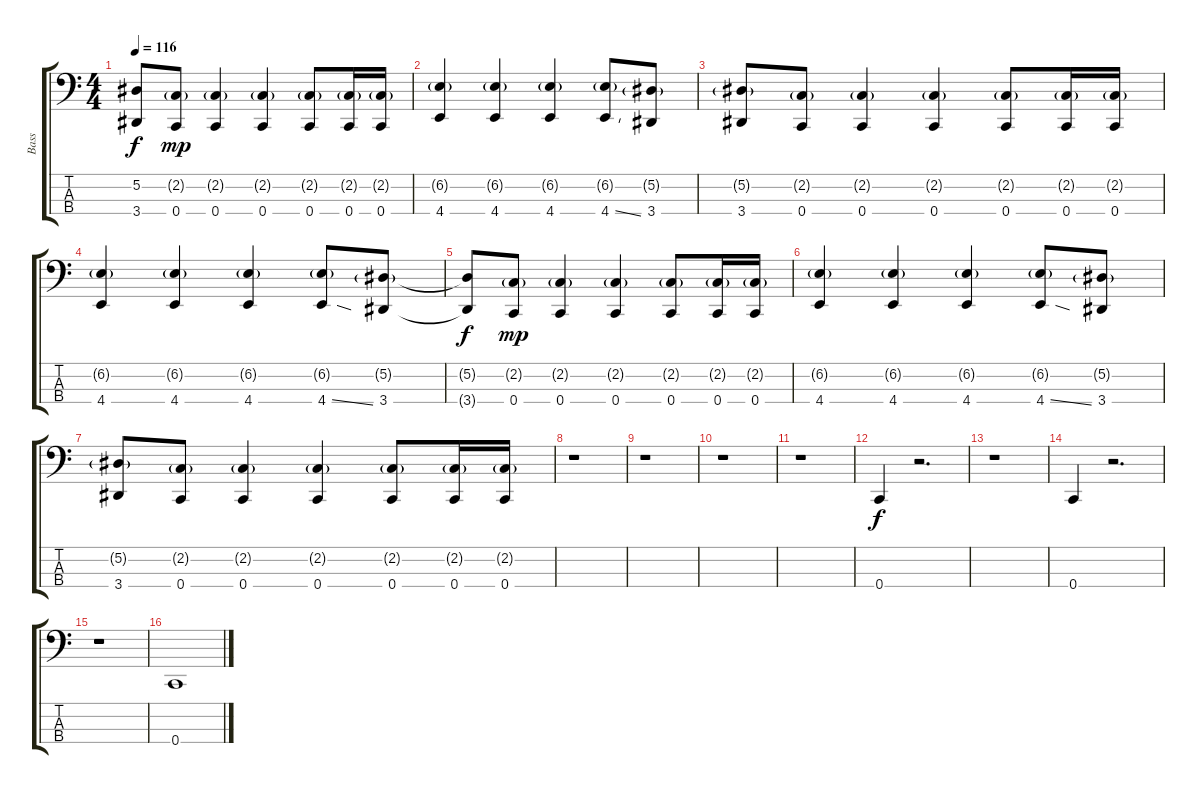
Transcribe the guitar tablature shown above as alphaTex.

\track ("Bass" "Bass") {instrument electricbassfinger}
\staff {score tabs}
\tuning (Eb2 Bb1 F1 C1) {hide}
\ts (4 4)
\tempo 116
\clef f4
\ks c
(5.2{t} 3.4{t}).8{dy f} (2.2{g} 0.4).8{dy mp} (2.2{g} 0.4).4 (2.2{g} 0.4).4 (2.2{g} 0.4).8 (2.2{g} 0.4).16 (2.2{g} 0.4).16 |
(6.2{g} 4.4).4 (6.2{g} 4.4).4 (6.2{g} 4.4).4 (6.2{g} 4.4{ss}).8 (5.2{g} 3.4).8 |
(5.2{g} 3.4).8 (2.2{g} 0.4).8 (2.2{g} 0.4).4 (2.2{g} 0.4).4 (2.2{g} 0.4).8 (2.2{g} 0.4).16 (2.2{g} 0.4).16 |
(6.2{g} 4.4).4 (6.2{g} 4.4).4 (6.2{g} 4.4).4 (6.2{g} 4.4{ss}).8 (5.2{g} 3.4).8 |
(5.2{t} 3.4{t}).8{dy f} (2.2{g} 0.4).8{dy mp} (2.2{g} 0.4).4 (2.2{g} 0.4).4 (2.2{g} 0.4).8 (2.2{g} 0.4).16 (2.2{g} 0.4).16 |
(6.2{g} 4.4).4 (6.2{g} 4.4).4 (6.2{g} 4.4).4 (6.2{g} 4.4{ss}).8 (5.2{g} 3.4).8 |
(5.2{g} 3.4).8 (2.2{g} 0.4).8 (2.2{g} 0.4).4 (2.2{g} 0.4).4 (2.2{g} 0.4).8 (2.2{g} 0.4).16 (2.2{g} 0.4).16 |
r.1 |
r.1 |
r.1 |
r.1 |
0.4.4{dy f} r.2{d} |
r.1 |
0.4.4 r.2{d} |
r.1 |
0.4.1
